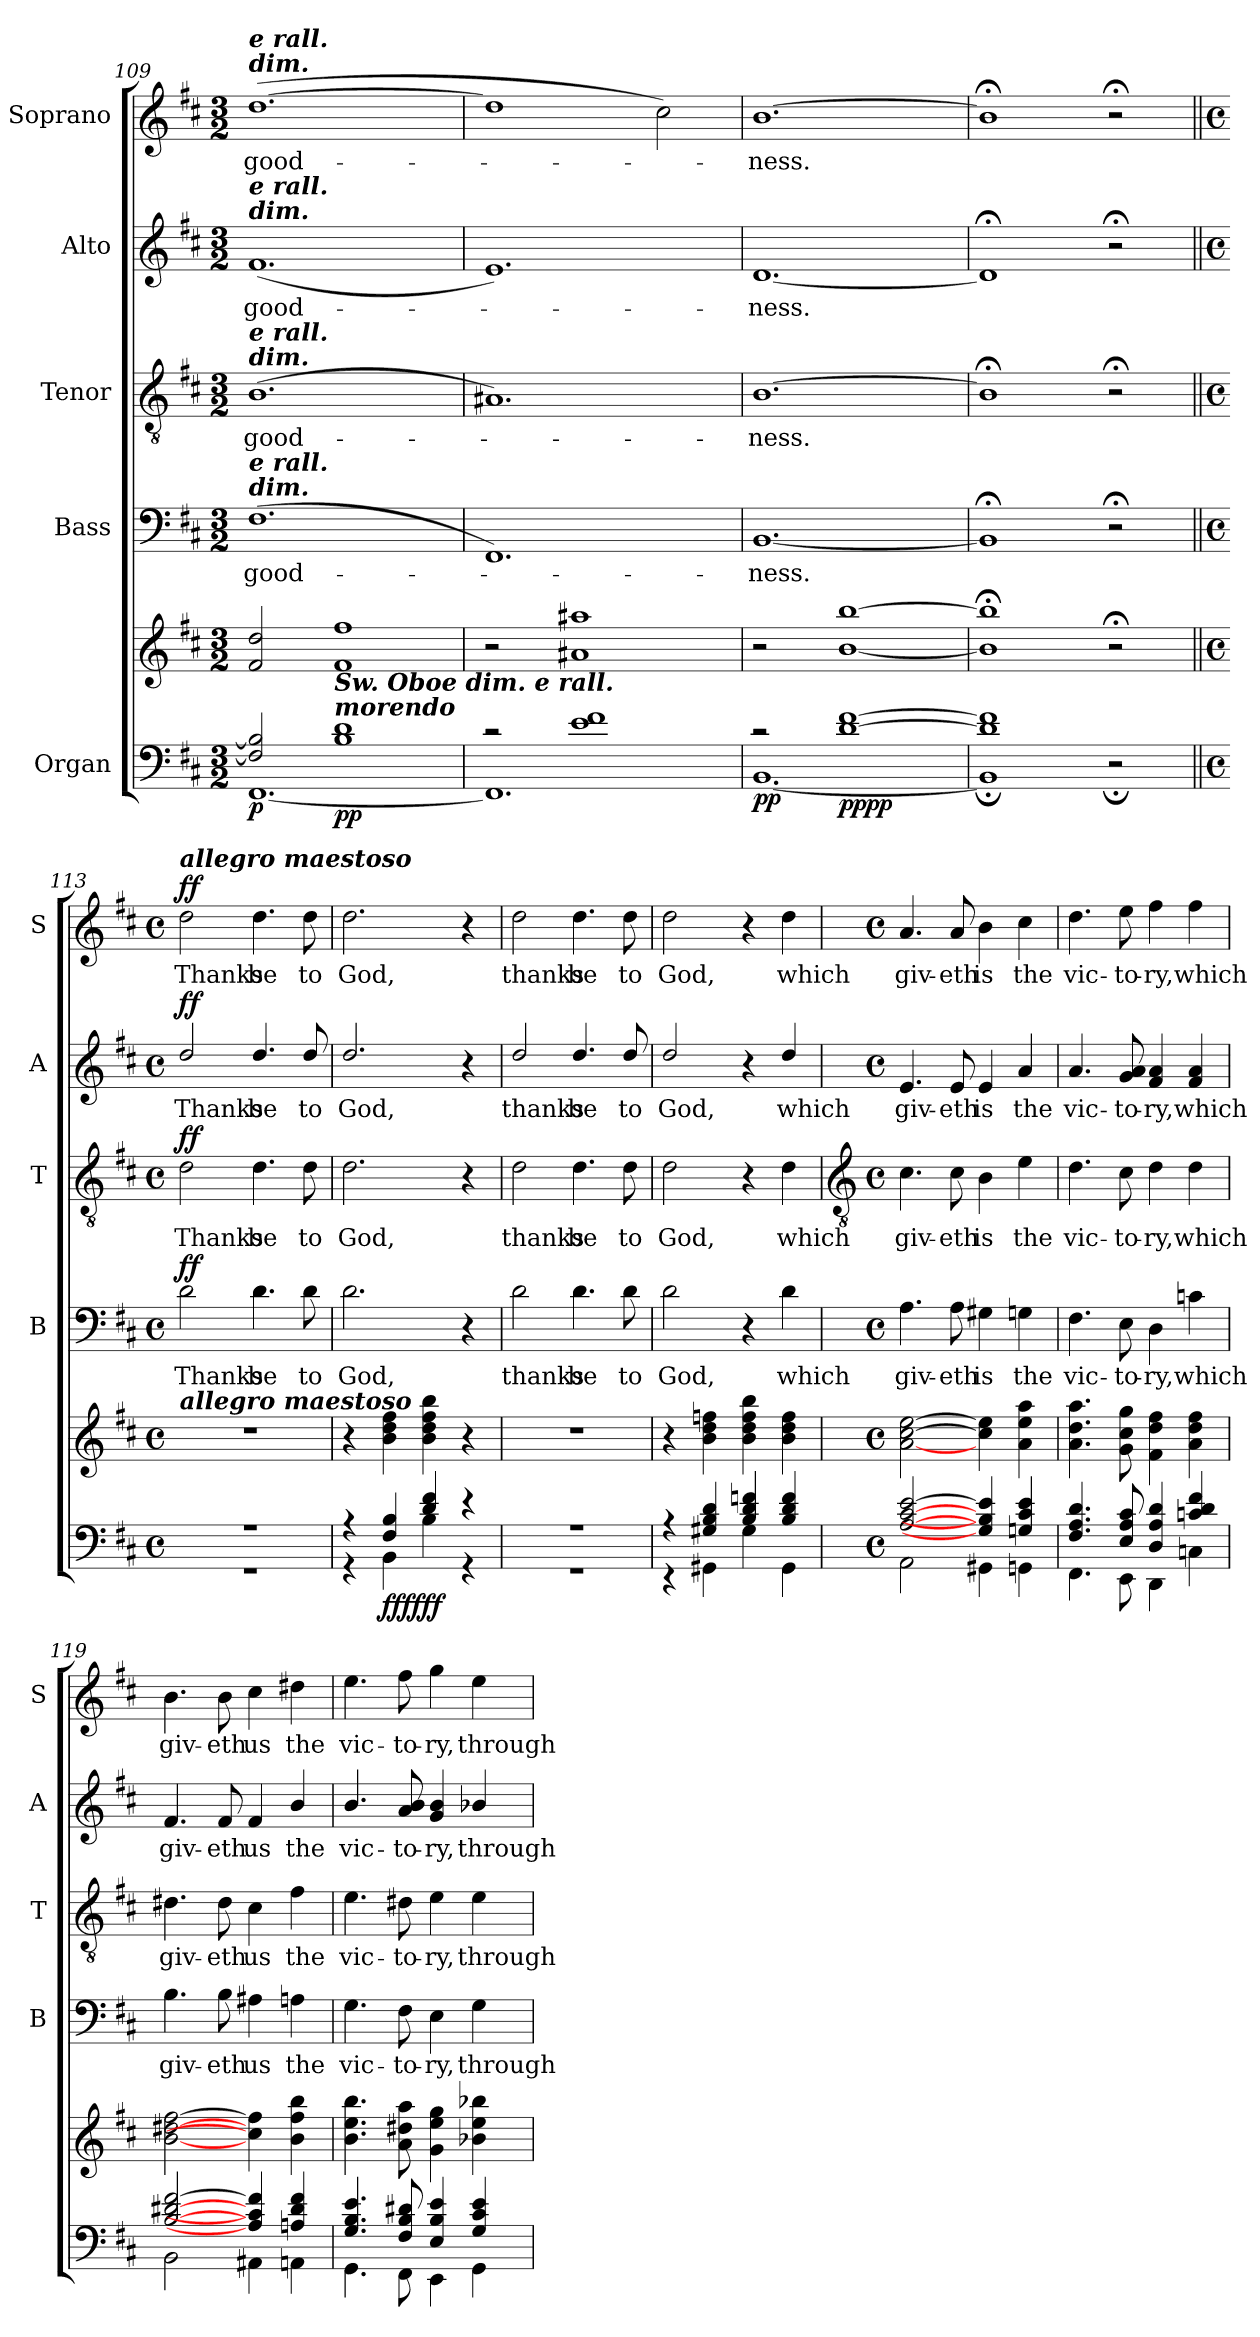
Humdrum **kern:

**kern	**kern	**dynam	**kern	**text	**dynam	**kern	**text	**dynam	**kern	**text	**dynam	**kern	**text	**dynam
*part5	*part5	*part5	*part4	*part4	*part4	*part3	*part3	*part3	*part2	*part2	*part2	*part1	*part1	*part1
*staff6	*staff5	*staff5/6	*staff4	*staff4	*staff4	*staff3	*staff3	*staff3	*staff2	*staff2	*staff2	*staff1	*staff1	*staff1
*I"Organ	*	*	*I"Bass	*	*	*I"Tenor	*	*	*I"Alto	*	*	*I"Soprano	*	*
*	*	*	*I'B	*	*	*I'T	*	*	*I'A	*	*	*I'S	*	*
*clefF4	*clefG2	*	*clefF4	*	*	*clefGv2	*	*	*clefG2	*	*	*clefG2	*	*
*k[f#c#]	*k[f#c#]	*	*k[f#c#]	*	*	*k[f#c#]	*	*	*k[f#c#]	*	*	*k[f#c#]	*	*
*D:	*D:	*	*D:	*	*	*D:	*	*	*D:	*	*	*D:	*	*
*M3/2	*M3/2	*	*M3/2	*	*	*M3/2	*	*	*M3/2	*	*	*M3/2	*	*
=109	=109	=109	=109	=109	=109	=109	=109	=109	=109	=109	=109	=109	=109	=109
*^	*	*	*	*	*	*	*	*	*	*	*	*	*	*
!	!	!	!	!	!	!	!	!	!	!	!	!	!LO:TX:a:Bi:t=dim.	!	!
!	!	!	!	!	!	!	!	!	!	!	!	!	!LO:TX:a:Bi:t=e rall.	!	!
!	!	!	!	!	!	!	!	!	!	!LO:TX:a:Bi:t=dim.	!	!	!	!	!
!	!	!	!	!	!	!	!	!	!	!LO:TX:a:Bi:t=e rall.	!	!	!	!	!
!	!	!	!	!	!	!	!LO:TX:a:Bi:t=dim.	!	!	!	!	!	!	!	!
!	!	!	!	!	!	!	!LO:TX:a:Bi:t=e rall.	!	!	!	!	!	!	!	!
!	!	!	!	!LO:TX:a:Bi:t=dim.	!	!	!	!	!	!	!	!	!	!	!
!	!	!	!	!LO:TX:a:Bi:t=e rall.	!	!	!	!	!	!	!	!	!	!	!
!	!	!	!LO:DY:b=2	!	!LO:LY:b	!	!	!LO:LY:b	!	!	!LO:LY:b	!	!	!LO:LY:b	!
2F#/] 2B/]	[1.FF#\	2f# 2dd	p	(<1.F#	good-	.	(<1.B	good-	.	(<1.f#	good-	.	(>[1.dd	good-	.
!	!	!LO:TX:b:Bi:t=Sw. Oboe dim. e rall.	!	!	!	!	!	!	!	!	!	!	!	!	!
!LO:TX:a:Bi:t=morendo	!	!	!	!	!	!	!	!	!	!	!	!	!	!	!
!	!	!	!LO:DY:b=2	!	!	!	!	!	!	!	!	!	!	!	!
!	!	!	!LO:DY:n=1:b	!	!	!	!	!	!	!	!	!	!	!	!
1B/ 1d/	.	1f# 1ff#	p p	.	.	.	.	.	.	.	.	.	.	.	.
=110	=110	=110	=110	=110	=110	=110	=110	=110	=110	=110	=110	=110	=110	=110	=110
2r	1.FF#\]	2r	.	1.FF#)	.	.	1.A#X)	.	.	1.e)	.	.	1dd]	.	.
1e/ 1f#/	.	1a#X 1aa#X	.	.	.	.	.	.	.	.	.	.	.	.	.
.	.	.	.	.	.	.	.	.	.	.	.	.	2cc#)	.	.
=111	=111	=111	=111	=111	=111	=111	=111	=111	=111	=111	=111	=111	=111	=111	=111
!	!	!	!LO:DY:b=2	!	!LO:LY:b	!	!	!LO:LY:b	!	!	!LO:LY:b	!	!	!LO:LY:b	!
2r	[1.BB\	2r	pp	[1.BB	ness.	.	[1.B	ness.	.	[1.d	ness.	.	[1.b	ness.	.
!	!	!	!LO:DY:b=2	!	!	!	!	!	!	!	!	!	!	!	!
!	!	!	!LO:DY:n=1:b	!	!	!	!	!	!	!	!	!	!	!	!
[1d/ [1f#/	.	[1b [1bb	pp pp	.	.	.	.	.	.	.	.	.	.	.	.
=112	=112	=112	=112	=112	=112	=112	=112	=112	=112	=112	=112	=112	=112	=112	=112
1d/] 1f#/]	1BB;\]	1b];< 1bb];<	.	1BB;<]	.	.	1B;<]	.	.	1d;<]	.	.	1b;<]	.	.
2ryy	2r;	2r;<	.	2r;<	.	.	2r;<	.	.	2r;<	.	.	2r;<	.	.
=113||	=113||	=113||	=113||	=113||	=113||	=113||	=113||	=113||	=113||	=113||	=113||	=113||	=113||	=113||	=113||
*M4/4	*	*M4/4	*	*M4/4	*	*	*M4/4	*	*	*M4/4	*	*	*M4/4	*	*
*met(c)	*	*met(c)	*	*met(c)	*	*	*met(c)	*	*	*met(c)	*	*	*met(c)	*	*
!	!	!	!	!	!	!	!	!	!	!	!	!	!LO:TX:a:Bi:t=allegro maestoso	!	!
!	!	!LO:TX:a:Bi:t=allegro maestoso	!	!	!	!	!	!	!	!	!	!	!	!	!
!	!	!	!	!	!LO:LY:b	!LO:DY:b	!	!LO:LY:b	!LO:DY:b	!	!LO:LY:b	!LO:DY:b	!	!LO:LY:b	!LO:DY:b
1r	1r	1r	.	2d	Thanks	ff	2d	Thanks	ff	2dd/	Thanks	ff	2dd	Thanks	ff
!	!	!	!	!	!LO:LY:b	!	!	!LO:LY:b	!	!	!LO:LY:b	!	!	!LO:LY:b	!
.	.	.	.	4.d	be	.	4.d	be	.	4.dd/	be	.	4.dd	be	.
!	!	!	!	!	!LO:LY:b	!	!	!LO:LY:b	!	!	!LO:LY:b	!	!	!LO:LY:b	!
.	.	.	.	8d	to	.	8d	to	.	8dd/	to	.	8dd	to	.
=114	=114	=114	=114	=114	=114	=114	=114	=114	=114	=114	=114	=114	=114	=114	=114
!	!	!	!	!	!LO:LY:b	!	!	!LO:LY:b	!	!	!LO:LY:b	!	!	!LO:LY:b	!
4r	4r	4r	.	2.d	God,	.	2.d	God,	.	2.dd/	God,	.	2.dd	God,	.
!	!	!	!LO:DY:b=2	!	!	!	!	!	!	!	!	!	!	!	!
!	!	!	!LO:DY:n=1:b=2	!	!	!	!	!	!	!	!	!	!	!	!
!	!	!	!LO:DY:n=2:b	!	!	!	!	!	!	!	!	!	!	!	!
4F#/ 4B/	4BB\	4b 4dd 4ff#	ff ff ff	.	.	.	.	.	.	.	.	.	.	.	.
4d/ 4f#/	4B\	4b 4dd 4ff# 4bb	.	.	.	.	.	.	.	.	.	.	.	.	.
4r	4r	4r	.	4r	.	.	4r	.	.	4r	.	.	4r	.	.
=115	=115	=115	=115	=115	=115	=115	=115	=115	=115	=115	=115	=115	=115	=115	=115
!	!	!	!	!	!LO:LY:b	!	!	!LO:LY:b	!	!	!LO:LY:b	!	!	!LO:LY:b	!
1r	1r	1r	.	2d	thanks	.	2d	thanks	.	2dd/	thanks	.	2dd	thanks	.
!	!	!	!	!	!LO:LY:b	!	!	!LO:LY:b	!	!	!LO:LY:b	!	!	!LO:LY:b	!
.	.	.	.	4.d	be	.	4.d	be	.	4.dd/	be	.	4.dd	be	.
!	!	!	!	!	!LO:LY:b	!	!	!LO:LY:b	!	!	!LO:LY:b	!	!	!LO:LY:b	!
.	.	.	.	8d	to	.	8d	to	.	8dd/	to	.	8dd	to	.
=116	=116	=116	=116	=116	=116	=116	=116	=116	=116	=116	=116	=116	=116	=116	=116
!	!	!	!	!	!LO:LY:b	!	!	!LO:LY:b	!	!	!LO:LY:b	!	!	!LO:LY:b	!
4r	4r	4r	.	2d	God,	.	2d	God,	.	2dd/	God,	.	2dd	God,	.
4G#X/ 4B/ 4d/	4GG#X\	4b 4dd 4ffn	.	.	.	.	.	.	.	.	.	.	.	.	.
4B/ 4d/ 4fn/	4G#\	4b 4dd 4ff 4bb	.	4r	.	.	4r	.	.	4r	.	.	4r	.	.
!	!	!	!	!	!LO:LY:b	!	!	!LO:LY:b	!	!	!LO:LY:b	!	!	!LO:LY:b	!
4B/ 4d/ 4f/	4GG#\	4b 4dd 4ff	.	4d	which	.	4d	which	.	4dd/	which	.	4dd	which	.
!!LO:LB:g=z
=117	=117	=117	=117	=117	=117	=117	=117	=117	=117	=117	=117	=117	=117	=117	=117
*	*	*	*	*	*	*	*clefGv2	*	*	*	*	*	*	*	*
*M4/4	*	*M4/4	*	*M4/4	*	*	*M4/4	*	*	*M4/4	*	*	*M4/4	*	*
*met(c)	*	*met(c)	*	*met(c)	*	*	*met(c)	*	*	*met(c)	*	*	*met(c)	*	*
!	!	!	!	!	!LO:LY:b	!	!	!LO:LY:b	!	!	!LO:LY:b	!	!	!LO:LY:b	!
[2A/ [2c#/ [2e/	2AA\	[2a [2cc# [2ee	.	4.A	giv-	.	4.c#	giv-	.	4.e	giv-	.	4.a	giv-	.
!	!	!	!	!	!LO:LY:b	!	!	!LO:LY:b	!	!	!LO:LY:b	!	!	!LO:LY:b	!
.	.	.	.	8A	-eth	.	8c#	-eth	.	8e	-eth	.	8a	-eth	.
!	!	!	!	!	!LO:LY:b	!	!	!LO:LY:b	!	!	!LO:LY:b	!	!	!LO:LY:b	!
4G#/] 4B/] 4e/]	4GG#X\	4cc#] 4ee]	.	4G#X	is	.	4B	is	.	4e	is	.	4b	is	.
!	!	!	!	!	!LO:LY:b	!	!	!LO:LY:b	!	!	!LO:LY:b	!	!	!LO:LY:b	!
4Gn/ 4c#/ 4e/	4GGn\	4a 4ee 4aa	.	4Gn	the	.	4e	the	.	4a	the	.	4cc#	the	.
=118	=118	=118	=118	=118	=118	=118	=118	=118	=118	=118	=118	=118	=118	=118	=118
!	!	!	!	!	!LO:LY:b	!	!	!LO:LY:b	!	!	!LO:LY:b	!	!	!LO:LY:b	!
4.F#/ 4.A/ 4.d/	4.FF#\	4.a 4.dd 4.aa	.	4.F#	vic-	.	4.d	vic-	.	4.a	vic-	.	4.dd	vic-	.
!	!	!	!	!	!LO:LY:b	!	!	!LO:LY:b	!	!	!LO:LY:b	!	!	!LO:LY:b	!
8E/ 8A/ 8c#/	8EE\	8g 8cc# 8gg	.	8E	-to-	.	8c#	-to-	.	8g 8a	-to-	.	8ee	-to-	.
!	!	!	!	!	!LO:LY:b	!	!	!LO:LY:b	!	!	!LO:LY:b	!	!	!LO:LY:b	!
4D/ 4A/ 4d/	4DD\	4f# 4dd 4ff#	.	4D	-ry,	.	4d	-ry,	.	4f# 4a	-ry,	.	4ff#	-ry,	.
!	!	!	!	!	!LO:LY:b	!	!	!LO:LY:b	!	!	!LO:LY:b	!	!	!LO:LY:b	!
4cn/ 4d/ 4f#/	4Cn\	4a 4dd 4ff#	.	4cn	which	.	4d	which	.	4f# 4a	which	.	4ff#	which	.
=119	=119	=119	=119	=119	=119	=119	=119	=119	=119	=119	=119	=119	=119	=119	=119
!	!	!	!	!	!LO:LY:b	!	!	!LO:LY:b	!	!	!LO:LY:b	!	!	!LO:LY:b	!
[2B/ [2d#X/ [2f#/	2BB\	[2b [2dd#X [2ff#	.	4.B	giv-	.	4.d#X	giv-	.	4.f#	giv-	.	4.b	giv-	.
!	!	!	!	!	!LO:LY:b	!	!	!LO:LY:b	!	!	!LO:LY:b	!	!	!LO:LY:b	!
.	.	.	.	8B	-eth	.	8d#	-eth	.	8f#	-eth	.	8b	-eth	.
!	!	!	!	!	!LO:LY:b	!	!	!LO:LY:b	!	!	!LO:LY:b	!	!	!LO:LY:b	!
4A#/] 4c#/] 4f#/]	4AA#X\	4cc#] 4ff#]	.	4A#X	us	.	4c#	us	.	4f#	us	.	4cc#	us	.
!	!	!	!	!	!LO:LY:b	!	!	!LO:LY:b	!	!	!LO:LY:b	!	!	!LO:LY:b	!
4An/ 4d#/ 4f#/	4AAn\	4b 4ff# 4bb	.	4An	the	.	4f#	the	.	4b/	the	.	4dd#X	the	.
=120	=120	=120	=120	=120	=120	=120	=120	=120	=120	=120	=120	=120	=120	=120	=120
!	!	!	!	!	!LO:LY:b	!	!	!LO:LY:b	!	!	!LO:LY:b	!	!	!LO:LY:b	!
4.G/ 4.B/ 4.e/	4.GG\	4.b 4.ee 4.bb	.	4.G	vic-	.	4.e	vic-	.	4.b/	vic-	.	4.ee	vic-	.
!	!	!	!	!	!LO:LY:b	!	!	!LO:LY:b	!	!	!LO:LY:b	!	!	!LO:LY:b	!
8F#/ 8B/ 8d#X/	8FF#\	8a 8dd#X 8aa	.	8F#	-to-	.	8d#X	-to-	.	8a 8b	-to-	.	8ff#	-to-	.
!	!	!	!	!	!LO:LY:b	!	!	!LO:LY:b	!	!	!LO:LY:b	!	!	!LO:LY:b	!
4E/ 4B/ 4e/	4EE\	4g 4ee 4gg	.	4E	-ry,	.	4e	-ry,	.	4g 4b	-ry,	.	4gg	-ry,	.
!	!	!	!	!	!LO:LY:b	!	!	!LO:LY:b	!	!	!LO:LY:b	!	!	!LO:LY:b	!
4G/ 4c#/ 4e/	4GG\	4b-X 4ee 4bb-X	.	4G	through	.	4e	through	.	4b-X/	through	.	4ee	through	.
*v	*v	*	*	*	*	*	*	*	*	*	*	*	*	*	*
=	=	=	=	=	=	=	=	=	=	=	=	=	=	=
*-	*-	*-	*-	*-	*-	*-	*-	*-	*-	*-	*-	*-	*-	*-
